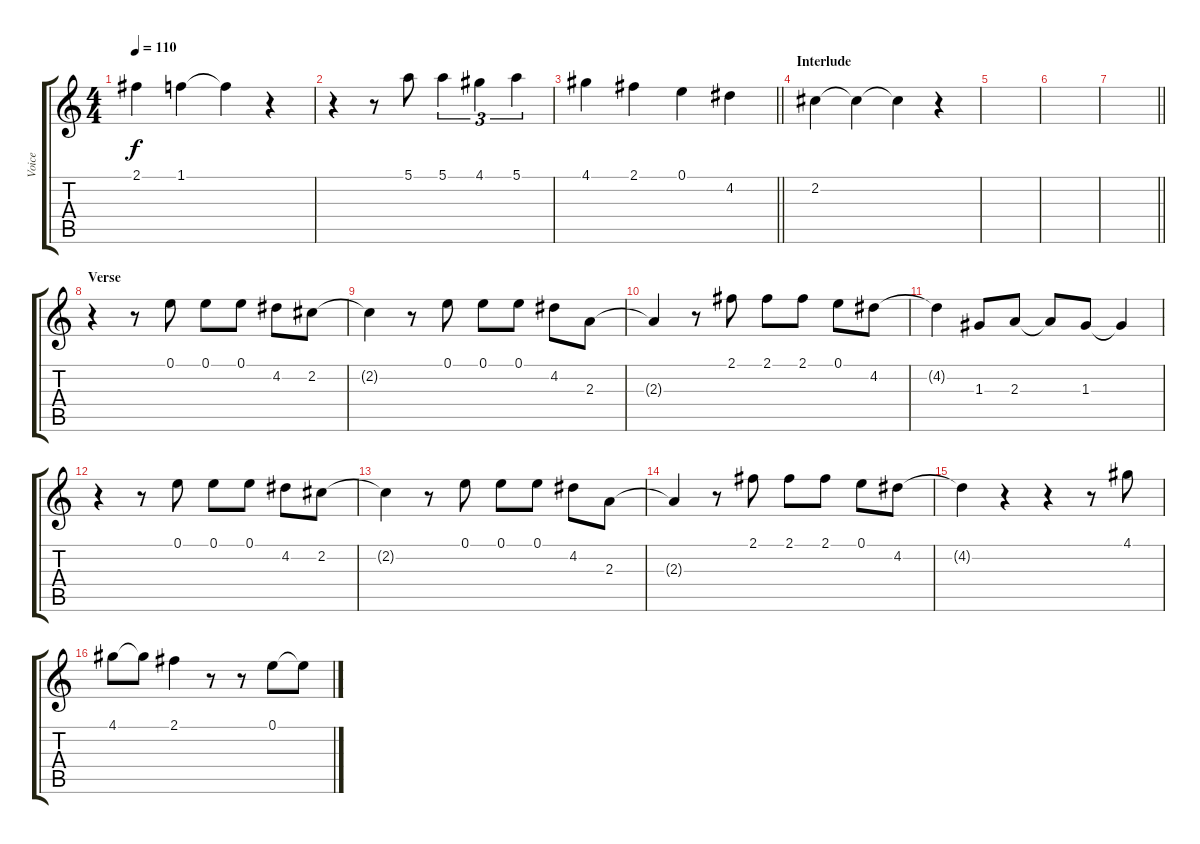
\track ("Voice" "Voice") {instrument acousticguitarsteel}
\staff {score tabs}
\tuning (E4 B3 G3 D3 A2 E2) {hide}
\ts (4 4)
\tempo 110
\clef g2
\ks c
2.1.4{dy f} 1.1.4 1.1{t}.4 r.4 |
r.4 r.8 5.1.8 5.1.4{tu (3 2)} 4.1.4{tu (3 2)} 5.1.4{tu (3 2)} |
\barLineRight lightlight
4.1.4 2.1.4 0.1.4 4.2.4 |
\section ("" "Interlude")
2.2.4 2.2{t}.4 2.2{t}.4 r.4 |
|
|
\barLineRight lightlight
|
\section ("" "Verse")
r.4 r.8 0.1.8 0.1.8 0.1.8 4.2.8 2.2.8 |
2.2{t}.4 r.8 0.1.8 0.1.8 0.1.8 4.2.8 2.3.8 |
2.3{t}.4 r.8 2.1.8 2.1.8 2.1.8 0.1.8 4.2.8 |
4.2{t}.4 1.3.8 2.3.8 2.3{t}.8 1.3.8 1.3{t}.4 |
r.4 r.8 0.1.8 0.1.8 0.1.8 4.2.8 2.2.8 |
2.2{t}.4 r.8 0.1.8 0.1.8 0.1.8 4.2.8 2.3.8 |
2.3{t}.4 r.8 2.1.8 2.1.8 2.1.8 0.1.8 4.2.8 |
4.2{t}.4 r.4 r.4 r.8 4.1.8 |
4.1.8 4.1{t}.8 2.1.4 r.8 r.8 0.1.8 0.1{t}.8
